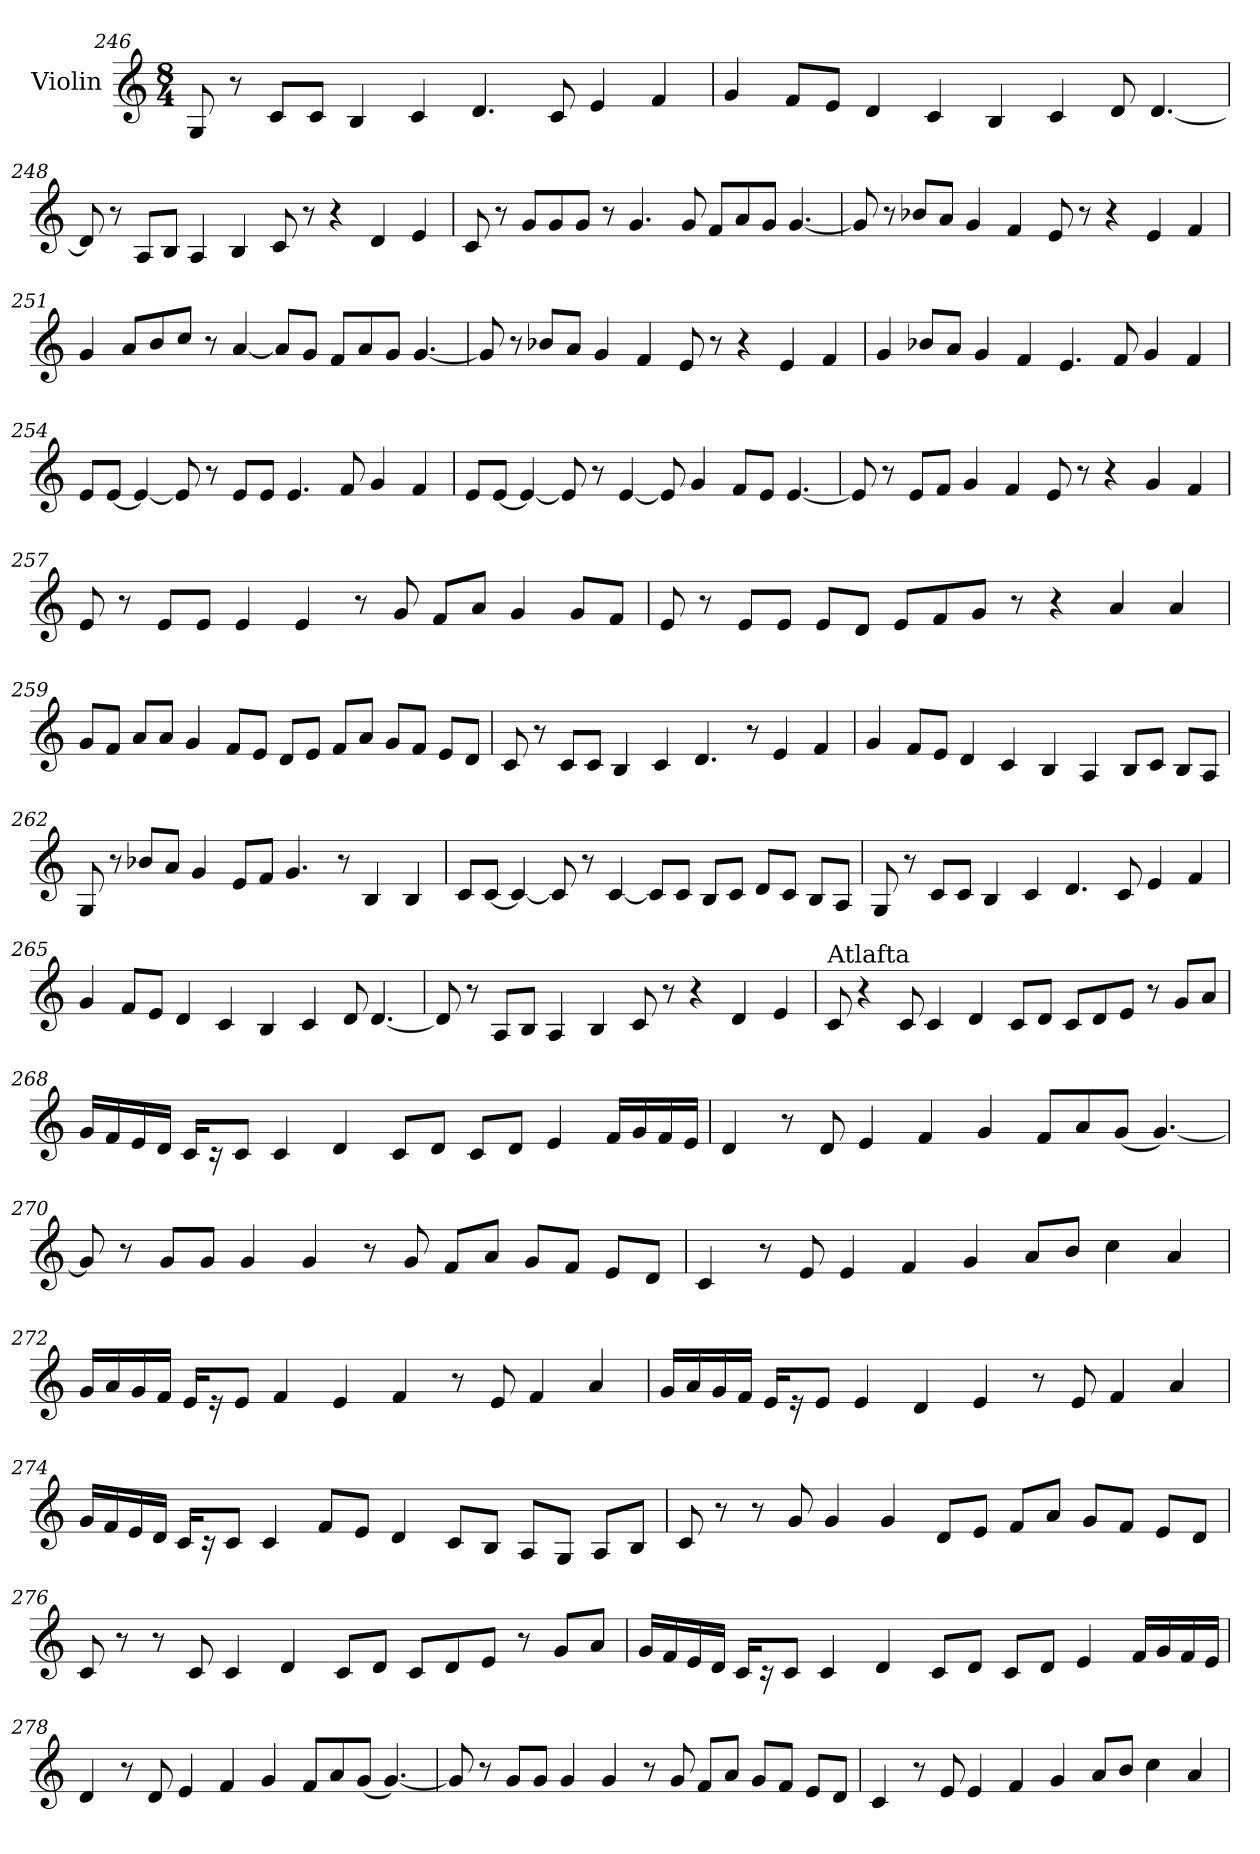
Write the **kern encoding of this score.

**kern
*part1
*staff1
*I"Violin
!!LO:LB:g=z
*clefG2
*k[]
*M8/4
=246
8G/
8r
8c/L
8c/J
4B/
4c/
4.d/
8c/
4e/
4f/
=247
4g/
8f/L
8e/J
4d/
4c/
4B/
4c/
8d/
[4.d/
!!LO:PB:g=z
=248
8d/]
8r
8A/L
8B/J
4A/
4B/
8c/
8r
4r
4d/
4e/
=249
8c/
8r
8g/L
8g/
8g/J
8r
4.g/
8g/
8f/L
8a/
8g/J
[4.g/
!!LO:LB:g=z
=250
8g/]
8r
8b-X/L
8a/J
4g/
4f/
8e/
8r
4r
4e/
4f/
=251
4g/
8a/L
8b/
8cc/J
8r
[4a/
8a/L]
8g/J
8f/L
8a/
8g/J
[4.g/
!!LO:LB:g=z
=252
8g/]
8r
8b-X/L
8a/J
4g/
4f/
8e/
8r
4r
4e/
4f/
=253
4g/
8b-X/L
8a/J
4g/
4f/
4.e/
8f/
4g/
4f/
!!LO:LB:g=z
=254
8e/L
[8e/J
4e/_
8e/]
8r
8e/L
8e/J
4.e/
8f/
4g/
4f/
=255
8e/L
[8e/J
4e/_
8e/]
8r
[4e/
8e/]
4g/
8f/L
8e/J
[4.e/
!!LO:LB:g=z
=256
8e/]
8r
8e/L
8f/J
4g/
4f/
8e/
8r
4r
4g/
4f/
=257
8e/
8r
8e/L
8e/J
4e/
4e/
8r
8g/
8f/L
8a/J
4g/
8g/L
8f/J
!!LO:LB:g=z
=258
8e/
8r
8e/L
8e/J
8e/L
8d/J
8e/L
8f/
8g/J
8r
4r
4a/
4a/
=259
8g/L
8f/J
8a/L
8a/J
4g/
8f/L
8e/J
8d/L
8e/J
8f/L
8a/J
8g/L
8f/J
8e/L
8d/J
!!LO:LB:g=z
=260
8c/
8r
8c/L
8c/J
4B/
4c/
4.d/
8r
4e/
4f/
=261
4g/
8f/L
8e/J
4d/
4c/
4B/
4A/
8B/L
8c/J
8B/L
8A/J
!!LO:LB:g=z
=262
8G/
8r
8b-X/L
8a/J
4g/
8e/L
8f/J
4.g/
8r
4B/
4B/
=263
8c/L
[8c/J
4c/_
8c/]
8r
[4c/
8c/L]
8c/J
8B/L
8c/J
8d/L
8c/J
8B/L
8A/J
!!LO:PB:g=z
=264
8G/
8r
8c/L
8c/J
4B/
4c/
4.d/
8c/
4e/
4f/
=265
4g/
8f/L
8e/J
4d/
4c/
4B/
4c/
8d/
[4.d/
!!LO:LB:g=z
=266
8d/]
8r
8A/L
8B/J
4A/
4B/
8c/
8r
4r
4d/
4e/
=267
!LO:TX:a:t=Atlafta
8c/
4r
8c/
4c/
4d/
8c/L
8d/J
8c/L
8d/
8e/J
8r
8g/L
8a/J
!!LO:LB:g=z
=268
16g/LL
16f/
16e/
16d/JJ
16c/KL
16r
8c/J
4c/
4d/
8c/L
8d/J
8c/L
8d/J
4e/
16f/LL
16g/
16f/
16e/JJ
=269
4d/
8r
8d/
4e/
4f/
4g/
8f/L
8a/
(<8g/J
[4.g/)
!!LO:LB:g=z
=270
8g/]
8r
8g/L
8g/J
4g/
4g/
8r
8g/
8f/L
8a/J
8g/L
8f/J
8e/L
8d/J
=271
4c/
8r
8e/
4e/
4f/
4g/
8a/L
8b/J
4cc\
4a/
!!LO:LB:g=z
=272
16g/LL
16a/
16g/
16f/JJ
16e/KL
16r
8e/J
4f/
4e/
4f/
8r
8e/
4f/
4a/
=273
16g/LL
16a/
16g/
16f/JJ
16e/KL
16r
8e/J
4e/
4d/
4e/
8r
8e/
4f/
4a/
!!LO:LB:g=z
=274
16g/LL
16f/
16e/
16d/JJ
16c/KL
16r
8c/J
4c/
8f/L
8e/J
4d/
8c/L
8B/J
8A/L
8G/J
8A/L
8B/J
=275
8c/
8r
8r
8g/
4g/
4g/
8d/L
8e/J
8f/L
8a/J
8g/L
8f/J
8e/L
8d/J
!!LO:LB:g=z
=276
8c/
8r
8r
8c/
4c/
4d/
8c/L
8d/J
8c/L
8d/
8e/J
8r
8g/L
8a/J
=277
16g/LL
16f/
16e/
16d/JJ
16c/KL
16r
8c/J
4c/
4d/
8c/L
8d/J
8c/L
8d/J
4e/
16f/LL
16g/
16f/
16e/JJ
!!LO:LB:g=z
=278
4d/
8r
8d/
4e/
4f/
4g/
8f/L
8a/
(<8g/J
[4.g/)
=279
8g/]
8r
8g/L
8g/J
4g/
4g/
8r
8g/
8f/L
8a/J
8g/L
8f/J
8e/L
8d/J
!!LO:PB:g=z
=280
4c/
8r
8e/
4e/
4f/
4g/
8a/L
8b/J
4cc\
4a/
=
*-
